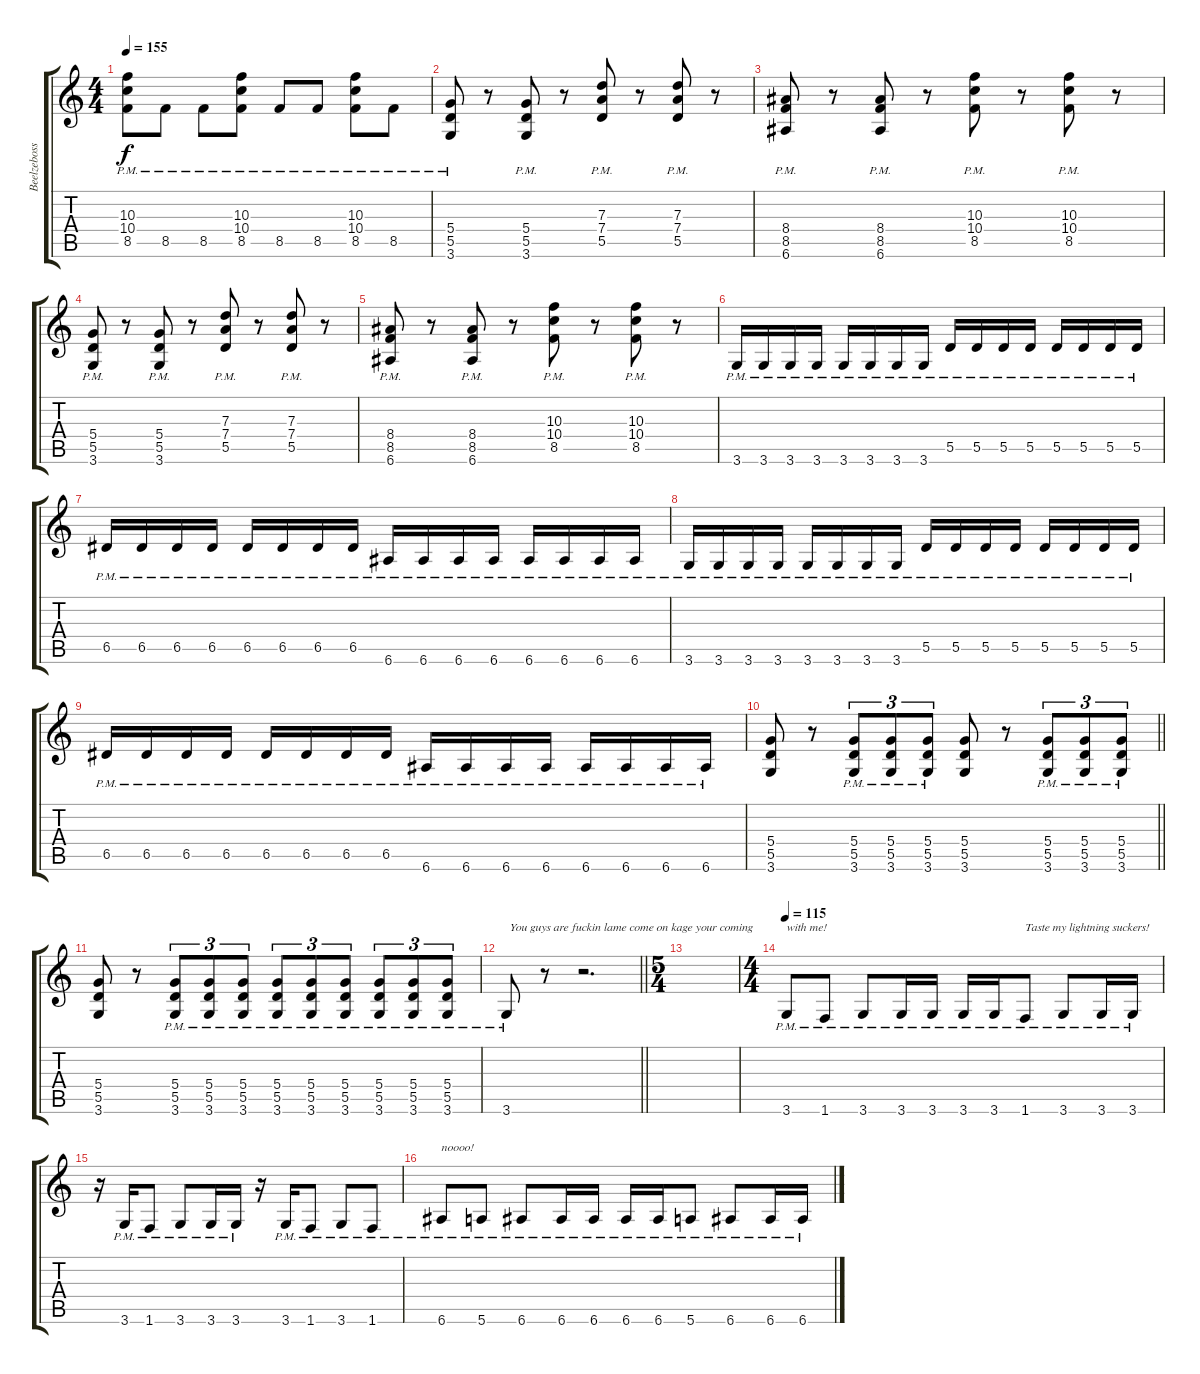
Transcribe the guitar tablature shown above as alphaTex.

\track ("Beelzeboss" "Beelzeboss") {instrument overdrivenguitar}
\staff {score tabs}
\tuning (E4 B3 G3 D3 A2 E2) {hide}
\ts (4 4)
\tempo 155
\clef g2
\ks c
(10.3{pm} 10.4{pm} 8.5{pm}).8{dy f} 8.5{pm}.8 8.5{pm}.8 (10.3{pm} 10.4{pm} 8.5{pm}).8 8.5{pm}.8 8.5{pm}.8 (10.3{pm} 10.4{pm} 8.5{pm}).8 8.5{pm}.8 |
(5.4{pm} 5.5{pm} 3.6{pm}).8 r.8 (5.4{pm} 5.5{pm} 3.6{pm}).8 r.8 (7.3{pm} 7.4{pm} 5.5{pm}).8 r.8 (7.3{pm} 7.4{pm} 5.5{pm}).8 r.8 |
(8.4{pm} 8.5{pm} 6.6{pm}).8 r.8 (8.4{pm} 8.5{pm} 6.6{pm}).8 r.8 (10.3{pm} 10.4{pm} 8.5{pm}).8 r.8 (10.3{pm} 10.4{pm} 8.5{pm}).8 r.8 |
(5.4{pm} 5.5{pm} 3.6{pm}).8 r.8 (5.4{pm} 5.5{pm} 3.6{pm}).8 r.8 (7.3{pm} 7.4{pm} 5.5{pm}).8 r.8 (7.3{pm} 7.4{pm} 5.5{pm}).8 r.8 |
(8.4{pm} 8.5{pm} 6.6{pm}).8 r.8 (8.4{pm} 8.5{pm} 6.6{pm}).8 r.8 (10.3{pm} 10.4{pm} 8.5{pm}).8 r.8 (10.3{pm} 10.4{pm} 8.5{pm}).8 r.8 |
3.6{pm}.16 3.6{pm}.16 3.6{pm}.16 3.6{pm}.16 3.6{pm}.16 3.6{pm}.16 3.6{pm}.16 3.6{pm}.16 5.5{pm}.16 5.5{pm}.16 5.5{pm}.16 5.5{pm}.16 5.5{pm}.16 5.5{pm}.16 5.5{pm}.16 5.5{pm}.16 |
6.5{pm}.16 6.5{pm}.16 6.5{pm}.16 6.5{pm}.16 6.5{pm}.16 6.5{pm}.16 6.5{pm}.16 6.5{pm}.16 6.6{pm}.16 6.6{pm}.16 6.6{pm}.16 6.6{pm}.16 6.6{pm}.16 6.6{pm}.16 6.6{pm}.16 6.6{pm}.16 |
3.6{pm}.16 3.6{pm}.16 3.6{pm}.16 3.6{pm}.16 3.6{pm}.16 3.6{pm}.16 3.6{pm}.16 3.6{pm}.16 5.5{pm}.16 5.5{pm}.16 5.5{pm}.16 5.5{pm}.16 5.5{pm}.16 5.5{pm}.16 5.5{pm}.16 5.5{pm}.16 |
6.5{pm}.16 6.5{pm}.16 6.5{pm}.16 6.5{pm}.16 6.5{pm}.16 6.5{pm}.16 6.5{pm}.16 6.5{pm}.16 6.6{pm}.16 6.6{pm}.16 6.6{pm}.16 6.6{pm}.16 6.6{pm}.16 6.6{pm}.16 6.6{pm}.16 6.6{pm}.16 |
\barLineRight lightlight
(5.4 5.5 3.6).8 r.8 (5.4{pm} 5.5{pm} 3.6{pm}).8{tu (3 2)} (5.4{pm} 5.5{pm} 3.6{pm}).8{tu (3 2)} (5.4{pm} 5.5{pm} 3.6{pm}).8{tu (3 2)} (5.4 5.5 3.6).8 r.8 (5.4{pm} 5.5{pm} 3.6{pm}).8{tu (3 2)} (5.4{pm} 5.5{pm} 3.6{pm}).8{tu (3 2)} (5.4{pm} 5.5{pm} 3.6{pm}).8{tu (3 2)} |
(5.4 5.5 3.6).8 r.8 (5.4{pm} 5.5{pm} 3.6{pm}).8{tu (3 2)} (5.4{pm} 5.5{pm} 3.6{pm}).8{tu (3 2)} (5.4{pm} 5.5{pm} 3.6{pm}).8{tu (3 2)} (5.4{pm} 5.5{pm} 3.6{pm}).8{tu (3 2)} (5.4{pm} 5.5{pm} 3.6{pm}).8{tu (3 2)} (5.4{pm} 5.5{pm} 3.6{pm}).8{tu (3 2)} (5.4{pm} 5.5{pm} 3.6{pm}).8{tu (3 2)} (5.4{pm} 5.5{pm} 3.6{pm}).8{tu (3 2)} (5.4{pm} 5.5{pm} 3.6{pm}).8{tu (3 2)} |
\barLineRight lightlight
3.6{pm}.8{txt " You guys are fuckin lame come on kage your coming"} r.8 r.2{d} |
\ts (5 4)
|
\ts (4 4)
\tempo 115
3.6{pm}.8{txt "with me!"} 1.6{pm}.8 3.6{pm}.8 3.6{pm}.16 3.6{pm}.16 3.6{pm}.16 3.6{pm}.16 1.6{pm}.8{txt "Taste my lightning suckers!"} 3.6{pm}.8 3.6{pm}.16 3.6{pm}.16 |
r.16 3.6{pm}.16 1.6{pm}.8 3.6{pm}.8 3.6{pm}.16 3.6{pm}.16 r.16 3.6{pm}.16 1.6{pm}.8 3.6{pm}.8 1.6{pm}.8 |
6.6{pm}.8{txt "noooo!"} 5.6{pm}.8 6.6{pm}.8 6.6{pm}.16 6.6{pm}.16 6.6{pm}.16 6.6{pm}.16 5.6{pm}.8 6.6{pm}.8 6.6{pm}.16 6.6{pm}.16
